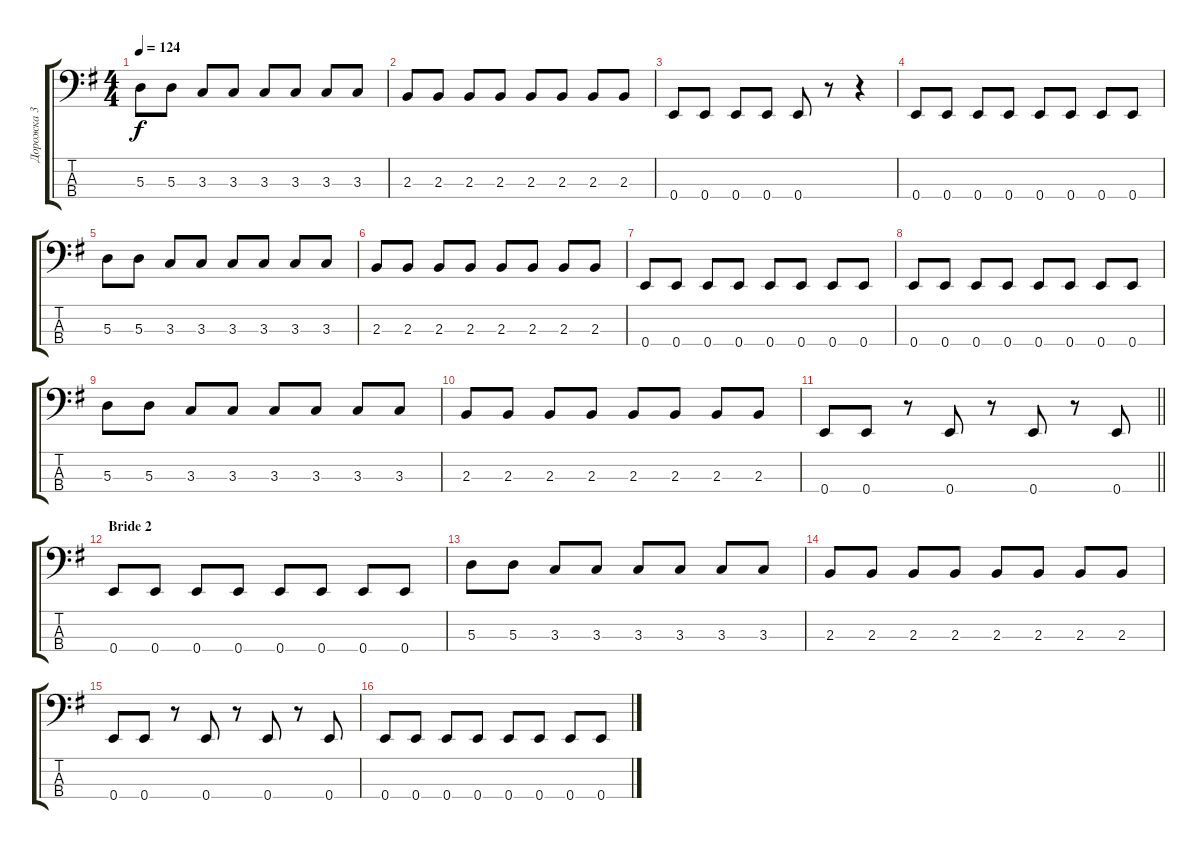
\track ("Дорожка 3" "Дорожка 3") {instrument electricbassfinger}
\staff {score tabs}
\tuning (G2 D2 A1 E1) {hide}
\ts (4 4)
\tempo 124
\clef f4
\ks g
5.3.8{dy f} 5.3.8 3.3.8 3.3.8 3.3.8 3.3.8 3.3.8 3.3.8 |
2.3.8 2.3.8 2.3.8 2.3.8 2.3.8 2.3.8 2.3.8 2.3.8 |
0.4.8 0.4.8 0.4.8 0.4.8 0.4.8 r.8 r.4 |
0.4.8 0.4.8 0.4.8 0.4.8 0.4.8 0.4.8 0.4.8 0.4.8 |
5.3.8 5.3.8 3.3.8 3.3.8 3.3.8 3.3.8 3.3.8 3.3.8 |
2.3.8 2.3.8 2.3.8 2.3.8 2.3.8 2.3.8 2.3.8 2.3.8 |
0.4.8 0.4.8 0.4.8 0.4.8 0.4.8 0.4.8 0.4.8 0.4.8 |
0.4.8 0.4.8 0.4.8 0.4.8 0.4.8 0.4.8 0.4.8 0.4.8 |
5.3.8 5.3.8 3.3.8 3.3.8 3.3.8 3.3.8 3.3.8 3.3.8 |
2.3.8 2.3.8 2.3.8 2.3.8 2.3.8 2.3.8 2.3.8 2.3.8 |
\barLineRight lightlight
0.4.8 0.4.8 r.8 0.4.8 r.8 0.4.8 r.8 0.4.8 |
\section ("" "Bride 2")
0.4.8 0.4.8 0.4.8 0.4.8 0.4.8 0.4.8 0.4.8 0.4.8 |
5.3.8 5.3.8 3.3.8 3.3.8 3.3.8 3.3.8 3.3.8 3.3.8 |
2.3.8 2.3.8 2.3.8 2.3.8 2.3.8 2.3.8 2.3.8 2.3.8 |
0.4.8 0.4.8 r.8 0.4.8 r.8 0.4.8 r.8 0.4.8 |
0.4.8 0.4.8 0.4.8 0.4.8 0.4.8 0.4.8 0.4.8 0.4.8
